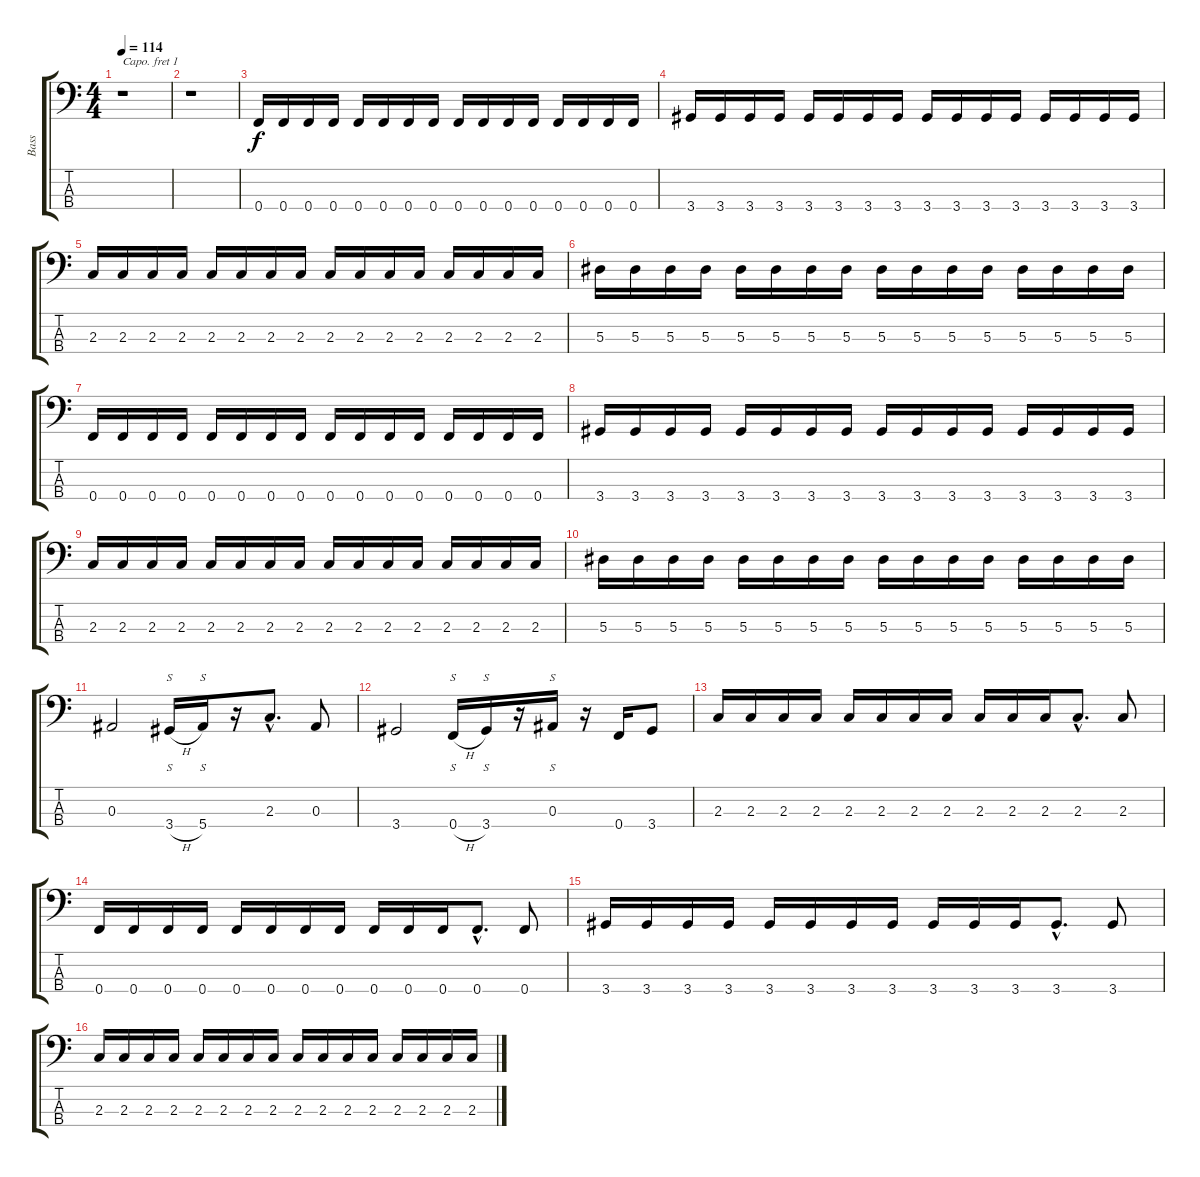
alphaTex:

\track ("Bass" "Bass") {instrument electricbasspick}
\staff {score tabs}
\capo 1
\tuning (G2 D2 A1 E1) {hide}
\ts (4 4)
\tempo 114
\clef f4
\ks c
r.1{dy f instrument electricbasspick} |
r.1 |
0.4.16 0.4.16 0.4.16 0.4.16 0.4.16 0.4.16 0.4.16 0.4.16 0.4.16 0.4.16 0.4.16 0.4.16 0.4.16 0.4.16 0.4.16 0.4.16 |
3.4.16 3.4.16 3.4.16 3.4.16 3.4.16 3.4.16 3.4.16 3.4.16 3.4.16 3.4.16 3.4.16 3.4.16 3.4.16 3.4.16 3.4.16 3.4.16 |
2.3.16 2.3.16 2.3.16 2.3.16 2.3.16 2.3.16 2.3.16 2.3.16 2.3.16 2.3.16 2.3.16 2.3.16 2.3.16 2.3.16 2.3.16 2.3.16 |
5.3.16 5.3.16 5.3.16 5.3.16 5.3.16 5.3.16 5.3.16 5.3.16 5.3.16 5.3.16 5.3.16 5.3.16 5.3.16 5.3.16 5.3.16 5.3.16 |
0.4.16 0.4.16 0.4.16 0.4.16 0.4.16 0.4.16 0.4.16 0.4.16 0.4.16 0.4.16 0.4.16 0.4.16 0.4.16 0.4.16 0.4.16 0.4.16 |
3.4.16 3.4.16 3.4.16 3.4.16 3.4.16 3.4.16 3.4.16 3.4.16 3.4.16 3.4.16 3.4.16 3.4.16 3.4.16 3.4.16 3.4.16 3.4.16 |
2.3.16 2.3.16 2.3.16 2.3.16 2.3.16 2.3.16 2.3.16 2.3.16 2.3.16 2.3.16 2.3.16 2.3.16 2.3.16 2.3.16 2.3.16 2.3.16 |
5.3.16 5.3.16 5.3.16 5.3.16 5.3.16 5.3.16 5.3.16 5.3.16 5.3.16 5.3.16 5.3.16 5.3.16 5.3.16 5.3.16 5.3.16 5.3.16 |
0.3.2 3.4{h}.16{s} 5.4.16{s} r.16 2.3{hac}.8{d} 0.3.8 |
3.4.2 0.4{h}.16{s} 3.4.16{s} r.16 0.3.16{s} r.16 0.4.16 3.4.8 |
2.3.16 2.3.16 2.3.16 2.3.16 2.3.16 2.3.16 2.3.16 2.3.16 2.3.16 2.3.16 2.3.16 2.3{hac}.8{d} 2.3.8 |
0.4.16 0.4.16 0.4.16 0.4.16 0.4.16 0.4.16 0.4.16 0.4.16 0.4.16 0.4.16 0.4.16 0.4{hac}.8{d} 0.4.8 |
3.4.16 3.4.16 3.4.16 3.4.16 3.4.16 3.4.16 3.4.16 3.4.16 3.4.16 3.4.16 3.4.16 3.4{hac}.8{d} 3.4.8 |
2.3.16 2.3.16 2.3.16 2.3.16 2.3.16 2.3.16 2.3.16 2.3.16 2.3.16 2.3.16 2.3.16 2.3.16 2.3.16 2.3.16 2.3.16 2.3.16
